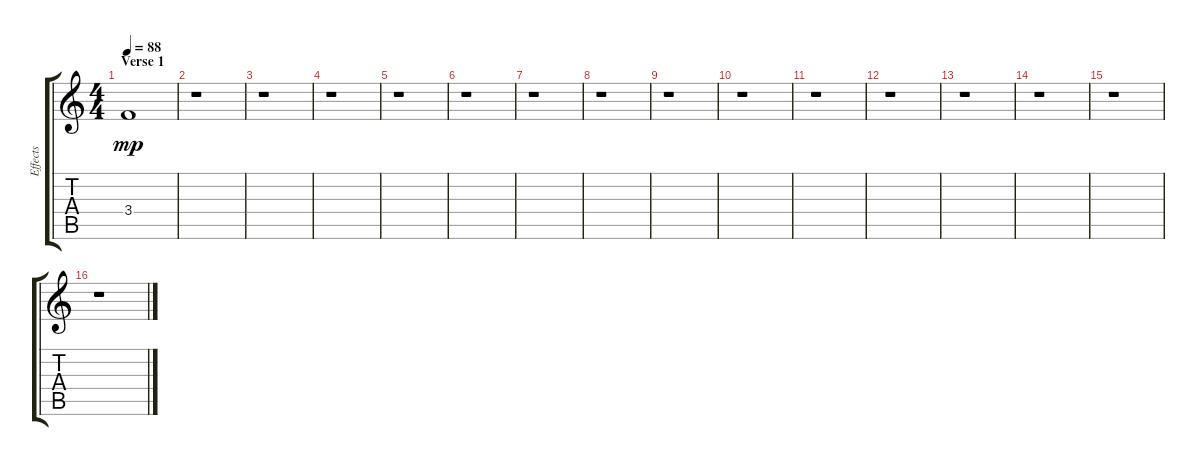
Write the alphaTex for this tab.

\track ("Effects" "Effects") {instrument acousticguitarnylon}
\staff {score tabs}
\tuning (E4 B3 G3 D3 A2 E2) {hide}
\ts (4 4)
\section ("" "Verse 1")
\tempo 88
\clef g2
\ks c
3.4.1{dy mp} |
r.1 |
r.1 |
r.1 |
r.1 |
r.1 |
r.1 |
r.1 |
r.1 |
r.1 |
r.1 |
r.1 |
r.1 |
r.1 |
r.1 |
r.1
